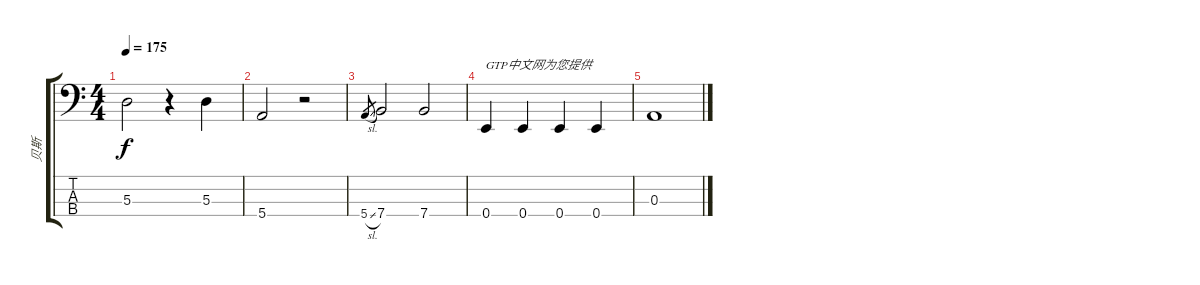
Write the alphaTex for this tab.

\track ("贝斯" "贝斯") {instrument electricbassfinger}
\staff {score tabs}
\tuning (G2 D2 A1 E1) {hide}
\ts (4 4)
\tempo 175
\clef f4
\ks c
5.3.2{dy f} r.4 5.3.4 |
5.4.2 r.2 |
5.4{sl}.8{gr} 7.4.2 7.4.2 |
0.4.4{txt "GTP中文网为您提供"} 0.4.4 0.4.4 0.4.4 |
0.3.1
